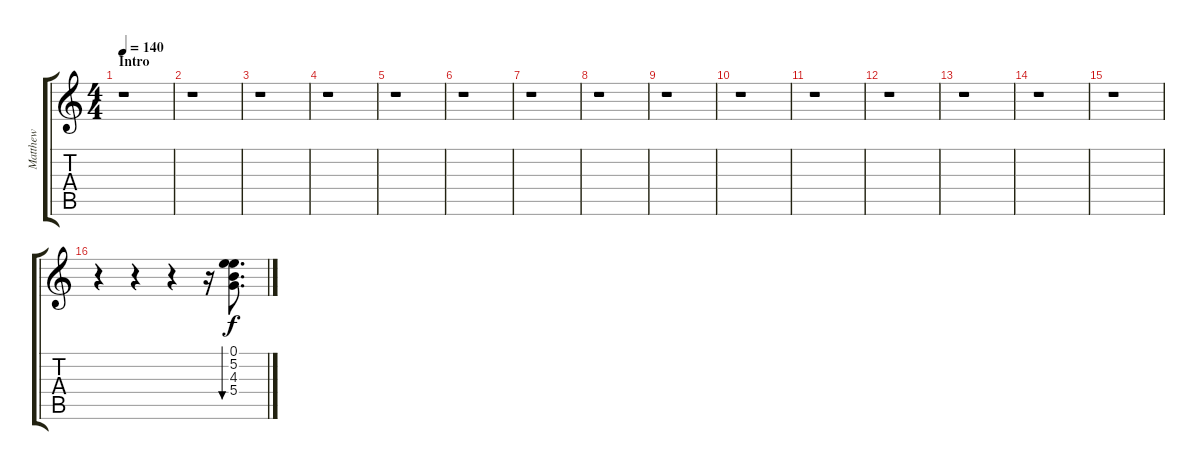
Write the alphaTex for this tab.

\track ("Matthew" "Matthew") {instrument electricguitarclean}
\staff {score tabs}
\tuning (E4 B3 G3 D3 A2 E2) {hide}
\ts (4 4)
\section ("" "Intro")
\tempo 140
\clef g2
\ks c
r.1{dy f instrument electricguitarclean} |
r.1 |
r.1 |
r.1 |
r.1 |
r.1 |
r.1 |
r.1 |
r.1 |
r.1 |
r.1 |
r.1 |
r.1 |
r.1 |
r.1 |
r.4 r.4 r.4 r.16 (0.1 5.2 4.3 5.4).8{d bu 480}
